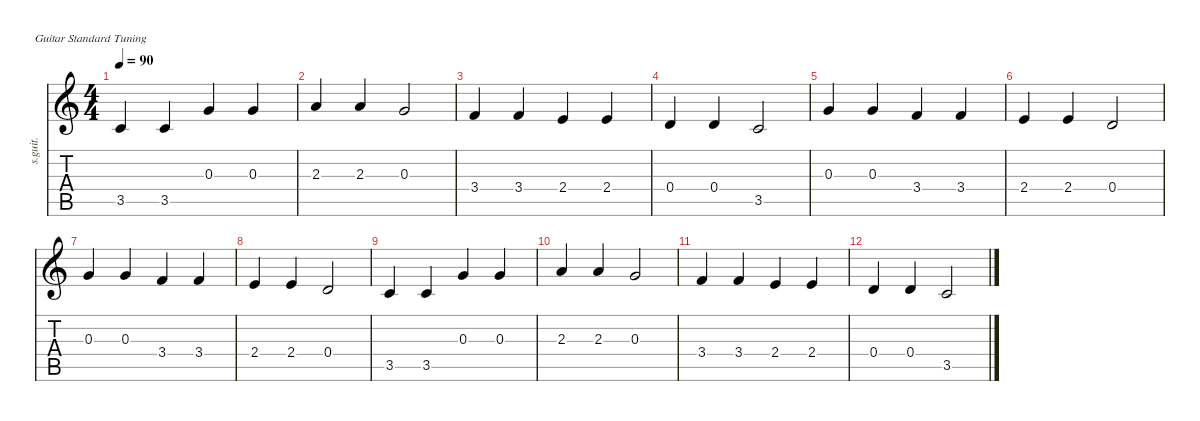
\defaultSystemsLayout 4
\hideDynamics
\bracketExtendMode nobrackets
\track ("Steel Guitar" "s.guit.") {defaultSystemsLayout 4 instrument acousticguitarsteel}
\staff {score tabs}
\tuning (E4 B3 G3 D3 A2 E2)
\ts (4 4)
\tempo 90
\clef g2
\ks c
3.5.4{dy mf instrument acousticguitarsteel beam Up} 3.5.4{beam Up} 0.3.4{beam Up} 0.3.4{beam Up} |
2.3.4{beam Up} 2.3.4{beam Up} 0.3.2{beam Up} |
3.4.4{beam Up} 3.4.4{beam Up} 2.4.4{beam Up} 2.4.4{beam Up} |
0.4.4{beam Up} 0.4.4{beam Up} 3.5.2{beam Up} |
0.3.4{beam Up} 0.3.4{beam Up} 3.4.4{beam Up} 3.4.4{beam Up} |
2.4.4{beam Up} 2.4.4{beam Up} 0.4.2{beam Up} |
0.3.4{beam Up} 0.3.4{beam Up} 3.4.4{beam Up} 3.4.4{beam Up} |
2.4.4{beam Up} 2.4.4{beam Up} 0.4.2{beam Up} |
3.5.4{beam Up} 3.5.4{beam Up} 0.3.4{beam Up} 0.3.4{beam Up} |
2.3.4{beam Up} 2.3.4{beam Up} 0.3.2{beam Up} |
3.4.4{beam Up} 3.4.4{beam Up} 2.4.4{beam Up} 2.4.4{beam Up} |
0.4.4{beam Up} 0.4.4{beam Up} 3.5.2{beam Up}
